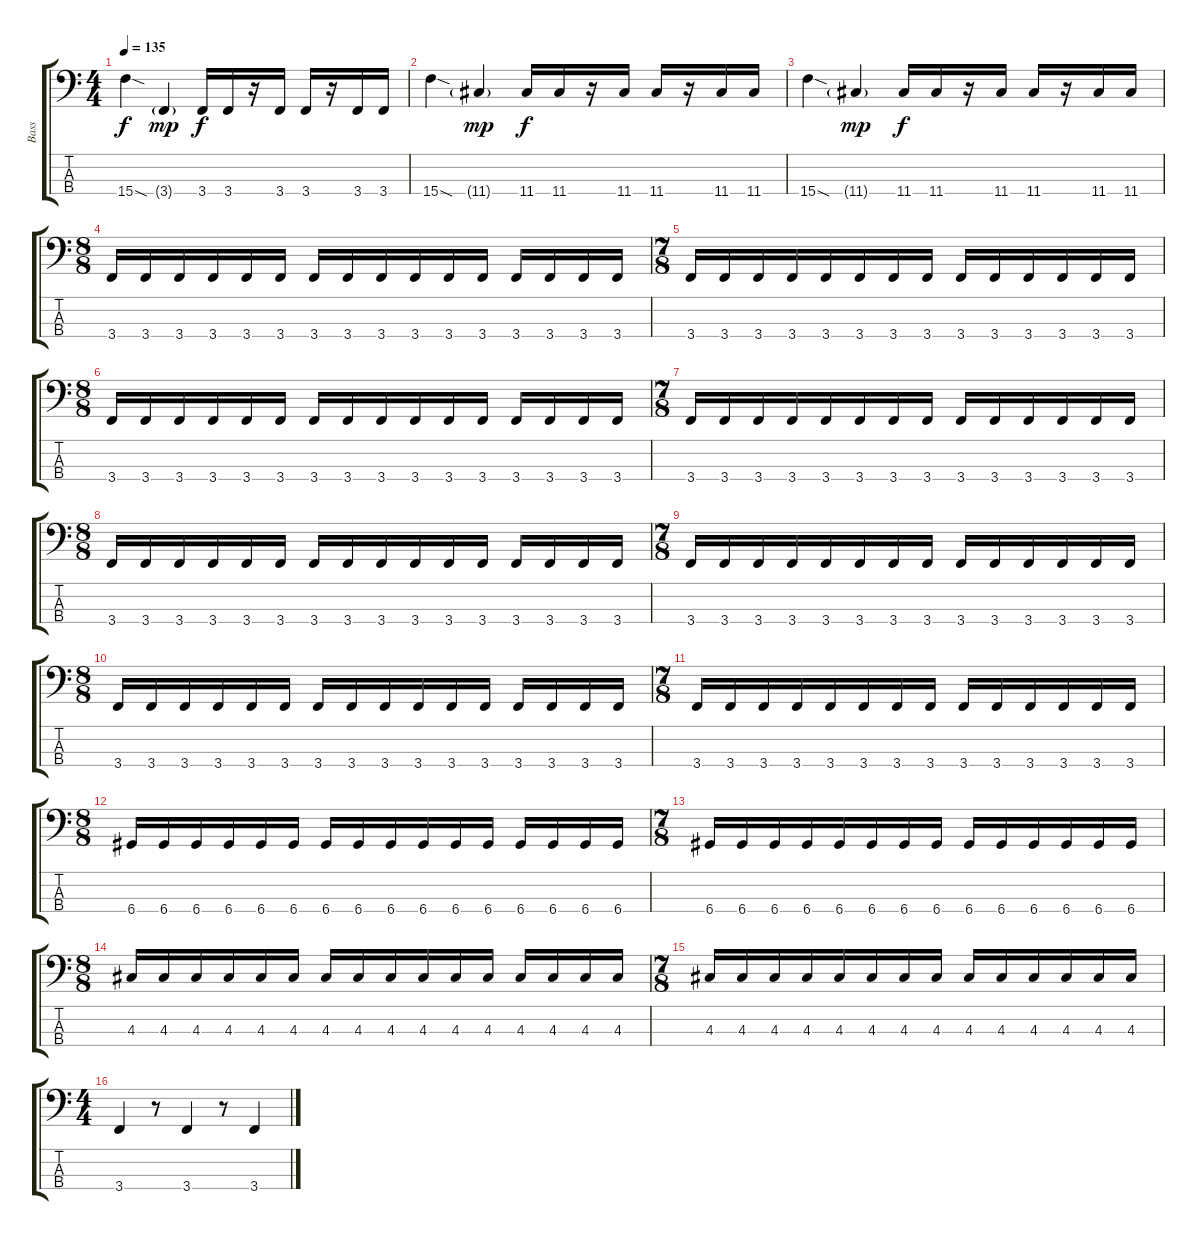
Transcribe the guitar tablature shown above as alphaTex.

\track ("Bass" "Bass") {instrument electricbasspick}
\staff {score tabs}
\tuning (G2 D2 A1 D1) {hide}
\ts (4 4)
\tempo 135
\clef f4
\ks c
15.4{sod}.4{dy f} 3.4{g}.4{dy mp} 3.4.16{dy f} 3.4.16 r.16 3.4.16 3.4.16 r.16 3.4.16 3.4.16 |
15.4{sod}.4 11.4{g}.4{dy mp} 11.4.16{dy f} 11.4.16 r.16 11.4.16 11.4.16 r.16 11.4.16 11.4.16 |
15.4{sod}.4 11.4{g}.4{dy mp} 11.4.16{dy f} 11.4.16 r.16 11.4.16 11.4.16 r.16 11.4.16 11.4.16 |
\ts (8 8)
3.4.16 3.4.16 3.4.16 3.4.16 3.4.16 3.4.16 3.4.16 3.4.16 3.4.16 3.4.16 3.4.16 3.4.16 3.4.16 3.4.16 3.4.16 3.4.16 |
\ts (7 8)
3.4.16 3.4.16 3.4.16 3.4.16 3.4.16 3.4.16 3.4.16 3.4.16 3.4.16 3.4.16 3.4.16 3.4.16 3.4.16 3.4.16 |
\ts (8 8)
3.4.16 3.4.16 3.4.16 3.4.16 3.4.16 3.4.16 3.4.16 3.4.16 3.4.16 3.4.16 3.4.16 3.4.16 3.4.16 3.4.16 3.4.16 3.4.16 |
\ts (7 8)
3.4.16 3.4.16 3.4.16 3.4.16 3.4.16 3.4.16 3.4.16 3.4.16 3.4.16 3.4.16 3.4.16 3.4.16 3.4.16 3.4.16 |
\ts (8 8)
3.4.16 3.4.16 3.4.16 3.4.16 3.4.16 3.4.16 3.4.16 3.4.16 3.4.16 3.4.16 3.4.16 3.4.16 3.4.16 3.4.16 3.4.16 3.4.16 |
\ts (7 8)
3.4.16 3.4.16 3.4.16 3.4.16 3.4.16 3.4.16 3.4.16 3.4.16 3.4.16 3.4.16 3.4.16 3.4.16 3.4.16 3.4.16 |
\ts (8 8)
3.4.16 3.4.16 3.4.16 3.4.16 3.4.16 3.4.16 3.4.16 3.4.16 3.4.16 3.4.16 3.4.16 3.4.16 3.4.16 3.4.16 3.4.16 3.4.16 |
\ts (7 8)
3.4.16 3.4.16 3.4.16 3.4.16 3.4.16 3.4.16 3.4.16 3.4.16 3.4.16 3.4.16 3.4.16 3.4.16 3.4.16 3.4.16 |
\ts (8 8)
6.4.16 6.4.16 6.4.16 6.4.16 6.4.16 6.4.16 6.4.16 6.4.16 6.4.16 6.4.16 6.4.16 6.4.16 6.4.16 6.4.16 6.4.16 6.4.16 |
\ts (7 8)
6.4.16 6.4.16 6.4.16 6.4.16 6.4.16 6.4.16 6.4.16 6.4.16 6.4.16 6.4.16 6.4.16 6.4.16 6.4.16 6.4.16 |
\ts (8 8)
4.3.16 4.3.16 4.3.16 4.3.16 4.3.16 4.3.16 4.3.16 4.3.16 4.3.16 4.3.16 4.3.16 4.3.16 4.3.16 4.3.16 4.3.16 4.3.16 |
\ts (7 8)
4.3.16 4.3.16 4.3.16 4.3.16 4.3.16 4.3.16 4.3.16 4.3.16 4.3.16 4.3.16 4.3.16 4.3.16 4.3.16 4.3.16 |
\ts (4 4)
3.4.4 r.8 3.4.4 r.8 3.4.4
